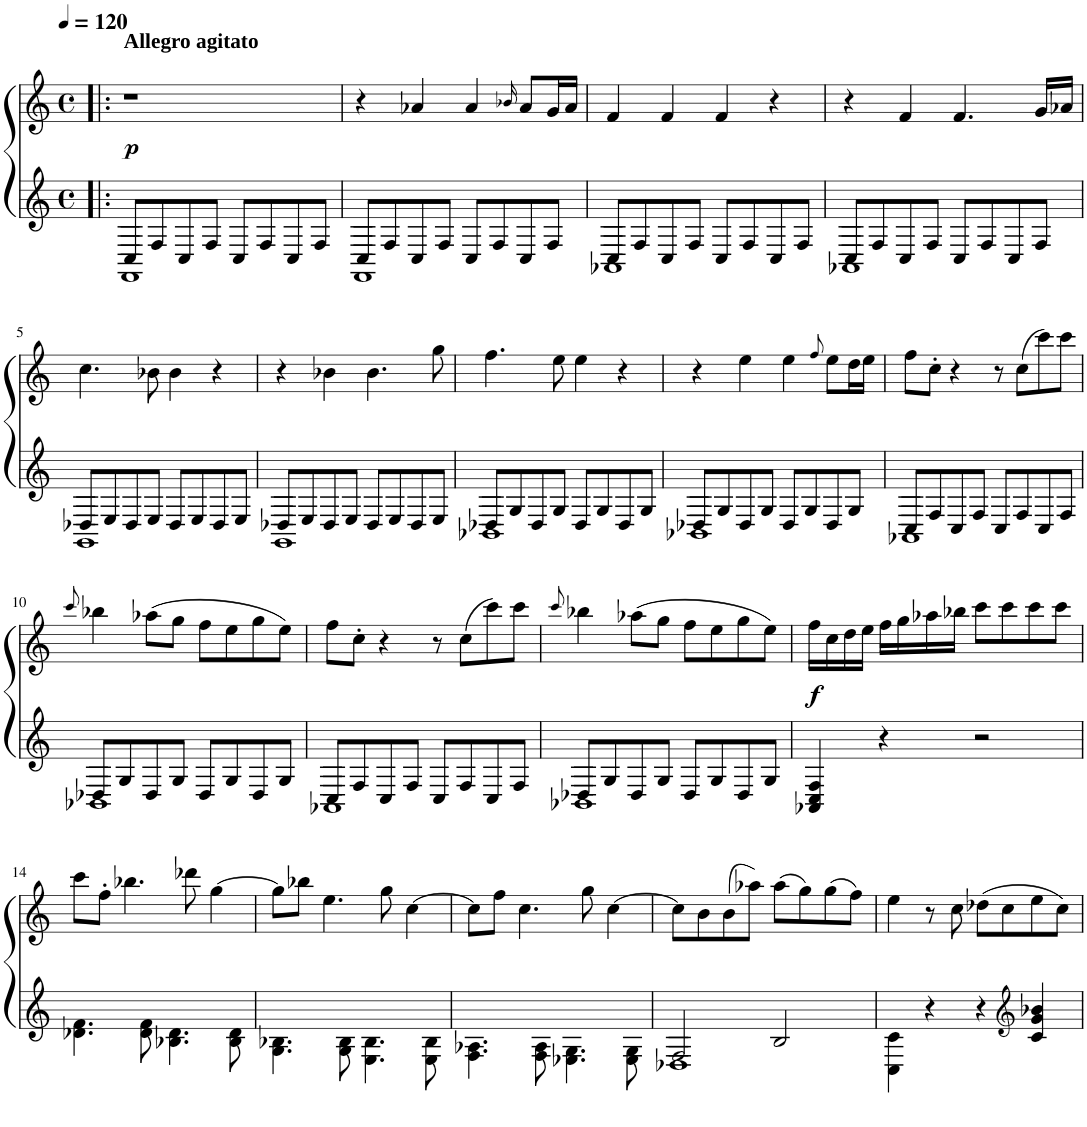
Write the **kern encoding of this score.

**kern	**kern	**dynam
*part1	*part1	*part1
*staff2	*staff1	*staff1/2
*I"Piano	*	*
*I'Pno.	*	*
*clefG2	*clefG2	*
*k[]	*k[]	*
*M4/4	*M4/4	*
*met(c)	*met(c)	*
*MM120	*MM120	*
=1!|:	=1!|:	=1!|:
*^	*	*
!	!	!LO:TX:a:B:t=Allegro agitato	!
!	!	!	!LO:DY:b
8C/L	1FF	1r	p
8F/	.	.	.
8C/	.	.	.
8F/J	.	.	.
8C/L	.	.	.
8F/	.	.	.
8C/	.	.	.
8F/J	.	.	.
=2	=2	=2	=2
8C/L	1FF	4r	.
8F/	.	.	.
8C/	.	4a-X/	.
8F/J	.	.	.
8C/L	.	4a-/	.
8F/	.	.	.
.	.	16qb-X/	.
8C/	.	8a-/L	.
8F/J	.	16g/L	.
.	.	16a-/JJ	.
=3	=3	=3	=3
8C/L	1AA-X	4f/	.
8F/	.	.	.
8C/	.	4f/	.
8F/J	.	.	.
8C/L	.	4f/	.
8F/	.	.	.
8C/	.	4r	.
8F/J	.	.	.
=4	=4	=4	=4
8C/L	1AA-X	4r	.
8F/	.	.	.
8C/	.	4f/	.
8F/J	.	.	.
8C/L	.	4.f/	.
8F/	.	.	.
8C/	.	.	.
8F/J	.	16g/LL	.
.	.	16a-X/JJ	.
!!LO:LB:g=z
=5	=5	=5	=5
8D-X/L	1GG	4.cc\	.
8E/	.	.	.
8D-/	.	.	.
8E/J	.	8b-X\	.
8D-/L	.	4b-\	.
8E/	.	.	.
8D-/	.	4r	.
8E/J	.	.	.
=6	=6	=6	=6
8D-X/L	1GG	4r	.
8E/	.	.	.
8D-/	.	4b-X\	.
8E/J	.	.	.
8D-/L	.	4.b-\	.
8E/	.	.	.
8D-/	.	.	.
8E/J	.	8gg\	.
=7	=7	=7	=7
8D-X/L	1BB-X	4.ff\	.
8G/	.	.	.
8D-/	.	.	.
8G/J	.	8ee\	.
8D-/L	.	4ee\	.
8G/	.	.	.
8D-/	.	4r	.
8G/J	.	.	.
=8	=8	=8	=8
8D-X/L	1BB-X	4r	.
8G/	.	.	.
8D-/	.	4ee\	.
8G/J	.	.	.
8D-/L	.	4ee\	.
8G/	.	.	.
.	.	8qff/	.
8D-/	.	8ee\L	.
8G/J	.	16dd\L	.
.	.	16ee\JJ	.
=9	=9	=9	=9
8C/L	1AA-X	8ff\L	.
8F/	.	8cc'\J	.
8C/	.	4r	.
8F/J	.	.	.
8C/L	.	8r	.
8F/	.	(8cc\L	.
8C/	.	8ccc\)	.
8F/J	.	8ccc\J	.
!!LO:LB:g=z
=10	=10	=10	=10
.	.	8qccc/	.
8D-X/L	1BB-X	4bb-X\	.
8G/	.	.	.
8D-/	.	(8aa-X\L	.
8G/J	.	8gg\J	.
8D-/L	.	8ff\L	.
8G/	.	8ee\	.
8D-/	.	8gg\	.
8G/J	.	8ee\J)	.
=11	=11	=11	=11
8C/L	1AA-X	8ff\L	.
8F/	.	8cc'\J	.
8C/	.	4r	.
8F/J	.	.	.
8C/L	.	8r	.
8F/	.	(8cc\L	.
8C/	.	8ccc\)	.
8F/J	.	8ccc\J	.
=12	=12	=12	=12
.	.	8qccc/	.
8D-X/L	1BB-X	4bb-X\	.
8G/	.	.	.
8D-/	.	(8aa-X\L	.
8G/J	.	8gg\J	.
8D-/L	.	8ff\L	.
8G/	.	8ee\	.
8D-/	.	8gg\	.
8G/J	.	8ee\J)	.
*v	*v	*	*
=13	=13	=13
!	!	!LO:DY:b
4AA-X/ 4C/ 4F/	16ff\LL	f
.	16cc\	.
.	16dd\	.
.	16ee\JJ	.
4r	16ff\LL	.
.	16gg\	.
.	16aa-X\	.
.	16bb-X\JJ	.
2r	8ccc\L	.
.	8ccc\	.
.	8ccc\	.
.	8ccc\J	.
!!LO:LB:g=z
=14	=14	=14
4.d-X\ 4.f\	8ccc\L	.
.	8ff'\J	.
.	4.bb-X\	.
8d-\ 8f\	.	.
4.B-X\ 4.d-\	.	.
.	8ddd-X\	.
.	[4gg\	.
8B-\ 8d-\	.	.
=15	=15	=15
4.G\ 4.B-X\	8gg\L]	.
.	8bb-X\J	.
.	4.ee\	.
8G\ 8B-\	.	.
4.E\ 4.B-\	.	.
.	8gg\	.
.	[4cc\	.
8E\ 8B-\	.	.
=16	=16	=16
4.F\ 4.A-X\	8cc\L]	.
.	8ff\J	.
.	4.cc\	.
8F\ 8A-\	.	.
4.E-X\ 4.G\	.	.
.	8gg\	.
.	[4cc\	.
8E-\ 8G\	.	.
=17	=17	=17
*^	*	*
2F/	1D-X	8cc\L]	.
.	.	8b\	.
.	.	(8b\	.
.	.	8aa-X\J)	.
2B/	.	(8aa-\L	.
.	.	8gg\)	.
.	.	(8gg\	.
.	.	8ff\J)	.
*v	*v	*	*
=18	=18	=18
4C\ 4c\	4ee\	.
4r	8r	.
.	8cc\	.
4r	(8dd-X\L	.
.	8cc\	.
*clefG2	*	*
4c/ 4g/ 4b-X/	8ee\	.
.	8cc\J)	.
=	=	=
*-	*-	*-
